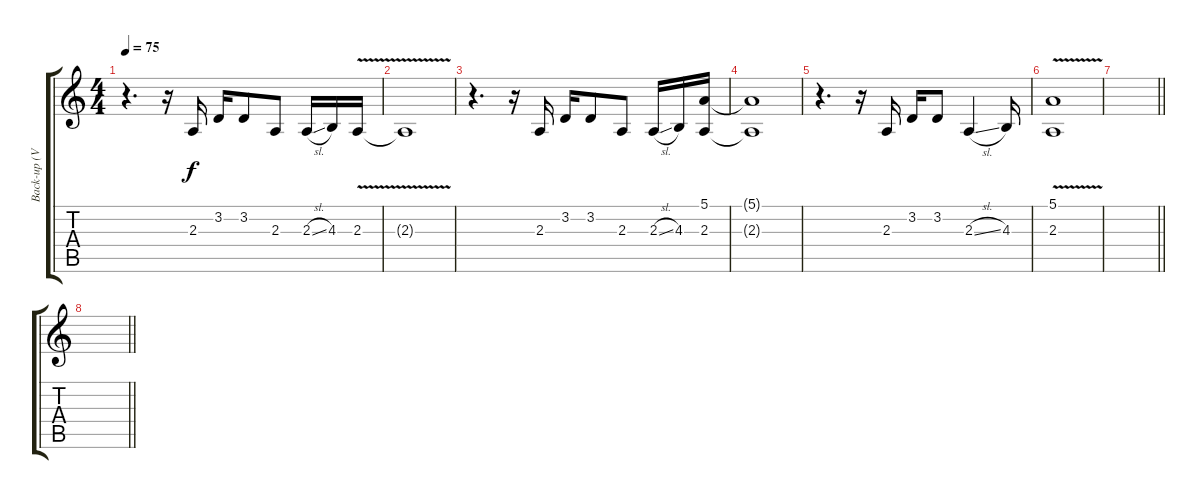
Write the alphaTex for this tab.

\track ("Back-up (Vinci)" "Back-up (V") {instrument oboe}
\staff {score tabs}
\tuning (E4 B3 G3 D3 A2 E2) {hide}
\ts (4 4)
\tempo 75
\clef g2
\ks c
r.4{d dy f} r.16 2.3.16 3.2.16 3.2.8 2.3.8 2.3{sl}.16 4.3.16 2.3{v}.16 |
2.3{t}.1 |
r.4{d} r.16 2.3.16 3.2.16 3.2.8 2.3.8 2.3{sl}.16 4.3.16 (5.1 2.3).16 |
(5.1{t} 2.3{t}).1 |
r.4{d} r.16 2.3.16 3.2.16 3.2.8 2.3{sl}.4 4.3.16 |
(5.1 2.3{v}).1 |
\barLineRight lightlight
|
\barLineRight lightlight
